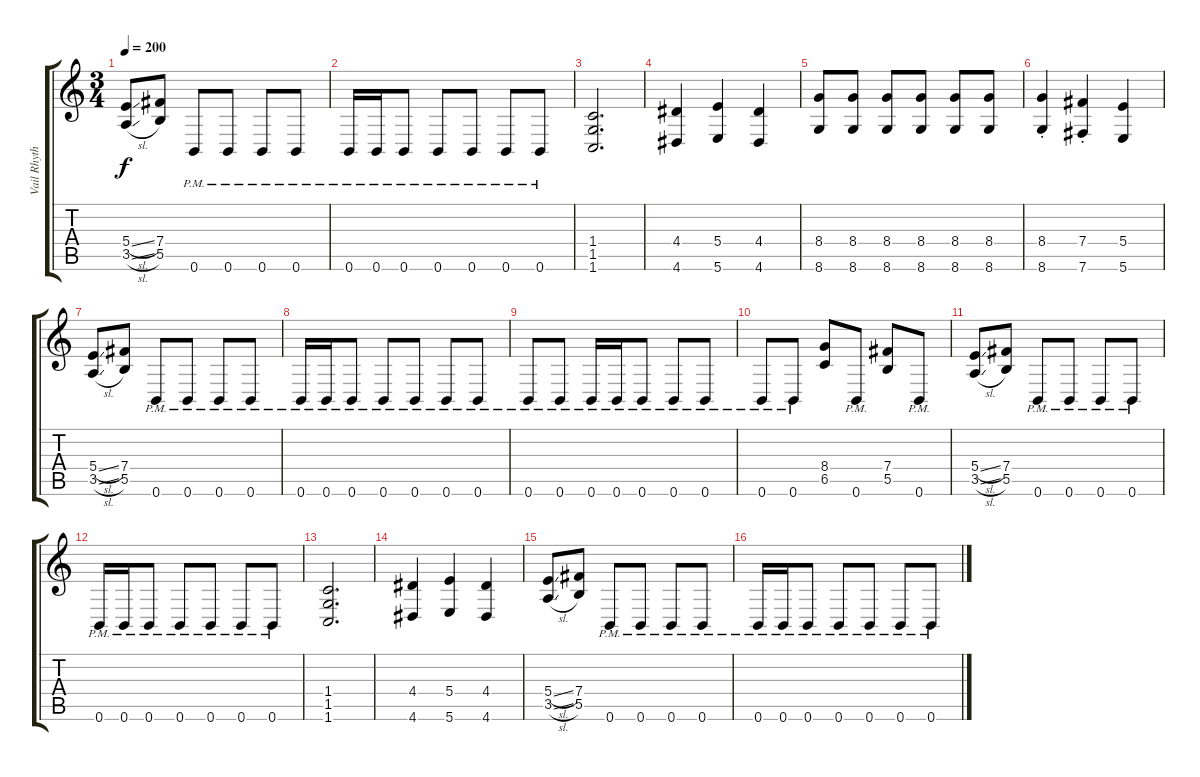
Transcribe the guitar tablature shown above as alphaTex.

\track ("Vail Rhythm" "Vail Rhyth") {instrument overdrivenguitar}
\staff {score tabs}
\tuning (Db4 Ab3 E3 B2 Gb2 B1) {hide}
\ts (3 4)
\tempo 200
\clef g2
\ks c
(5.4{sl} 3.5{sl}).8{dy f} (7.4 5.5).8 0.6{pm}.8 0.6{pm}.8 0.6{pm}.8 0.6{pm}.8 |
0.6{pm}.16 0.6{pm}.16 0.6{pm}.8 0.6{pm}.8 0.6{pm}.8 0.6{pm}.8 0.6{pm}.8 |
(1.4 1.5 1.6).2{d} |
(4.4 4.6).4 (5.4 5.6).4 (4.4 4.6).4 |
(8.4 8.6).8 (8.4 8.6).8 (8.4 8.6).8 (8.4 8.6).8 (8.4 8.6).8 (8.4 8.6).8 |
(8.4{st} 8.6{st}).4 (7.4{st} 7.6{st}).4 (5.4 5.6).4 |
(5.4{sl} 3.5{sl}).8 (7.4 5.5).8 0.6{pm}.8 0.6{pm}.8 0.6{pm}.8 0.6{pm}.8 |
0.6{pm}.16 0.6{pm}.16 0.6{pm}.8 0.6{pm}.8 0.6{pm}.8 0.6{pm}.8 0.6{pm}.8 |
0.6{pm}.8 0.6{pm}.8 0.6{pm}.16 0.6{pm}.16 0.6{pm}.8 0.6{pm}.8 0.6{pm}.8 |
0.6{pm}.8 0.6{pm}.8 (8.4 6.5).8 0.6{pm}.8 (7.4 5.5).8 0.6{pm}.8 |
(5.4{sl} 3.5{sl}).8 (7.4 5.5).8 0.6{pm}.8 0.6{pm}.8 0.6{pm}.8 0.6{pm}.8 |
0.6{pm}.16 0.6{pm}.16 0.6{pm}.8 0.6{pm}.8 0.6{pm}.8 0.6{pm}.8 0.6{pm}.8 |
(1.4 1.5 1.6).2{d} |
(4.4 4.6).4 (5.4 5.6).4 (4.4 4.6).4 |
(5.4{sl} 3.5{sl}).8 (7.4 5.5).8 0.6{pm}.8 0.6{pm}.8 0.6{pm}.8 0.6{pm}.8 |
0.6{pm}.16 0.6{pm}.16 0.6{pm}.8 0.6{pm}.8 0.6{pm}.8 0.6{pm}.8 0.6{pm}.8
